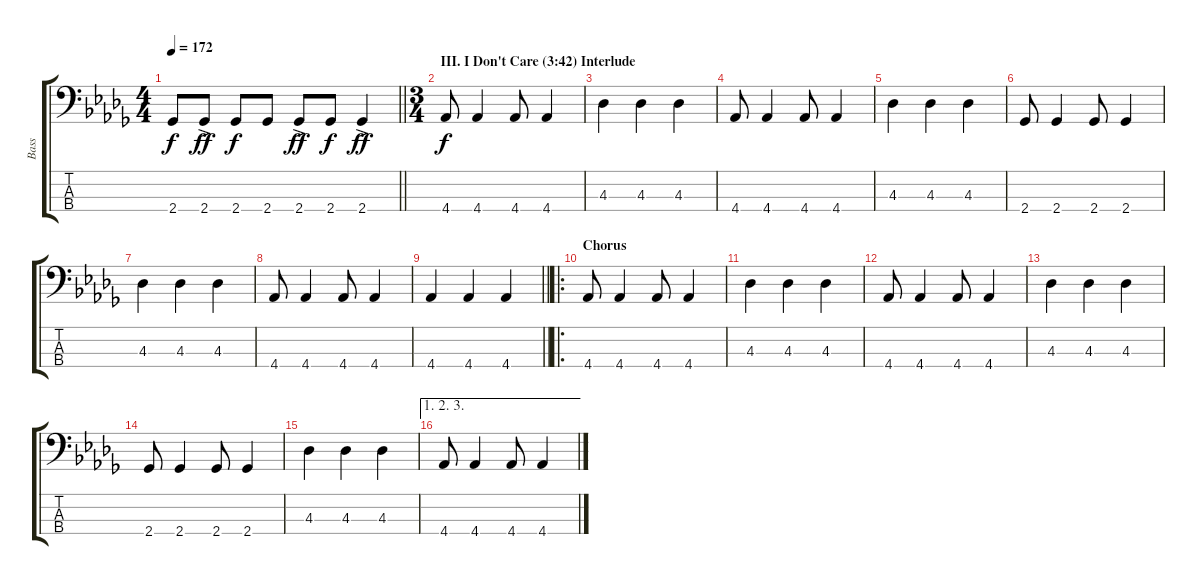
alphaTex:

\track ("Bass" "Bass") {instrument electricbasspick}
\staff {score tabs}
\tuning (G2 D2 A1 E1) {hide}
\ts (4 4)
\tempo 172
\clef f4
\barLineRight lightlight
\ks db
2.4.8{dy f} 2.4{ac}.8{dy ff} 2.4.8{dy f} 2.4.8 2.4{ac}.8{dy ff} 2.4.8{dy f} 2.4{ac}.4{dy ff} |
\ts (3 4)
\section ("" "III. I Don't Care (3:42) Interlude")
4.4.8{dy f} 4.4.4 4.4.8 4.4.4 |
4.3.4 4.3.4 4.3.4 |
4.4.8 4.4.4 4.4.8 4.4.4 |
4.3.4 4.3.4 4.3.4 |
2.4.8 2.4.4 2.4.8 2.4.4 |
4.3.4 4.3.4 4.3.4 |
4.4.8 4.4.4 4.4.8 4.4.4 |
\barLineRight lightlight
4.4.4 4.4.4 4.4.4 |
\ro
\section ("" "Chorus")
4.4.8 4.4.4 4.4.8 4.4.4 |
4.3.4 4.3.4 4.3.4 |
4.4.8 4.4.4 4.4.8 4.4.4 |
4.3.4 4.3.4 4.3.4 |
2.4.8 2.4.4 2.4.8 2.4.4 |
4.3.4 4.3.4 4.3.4 |
\ae (1 2 3)
4.4.8 4.4.4 4.4.8 4.4.4
